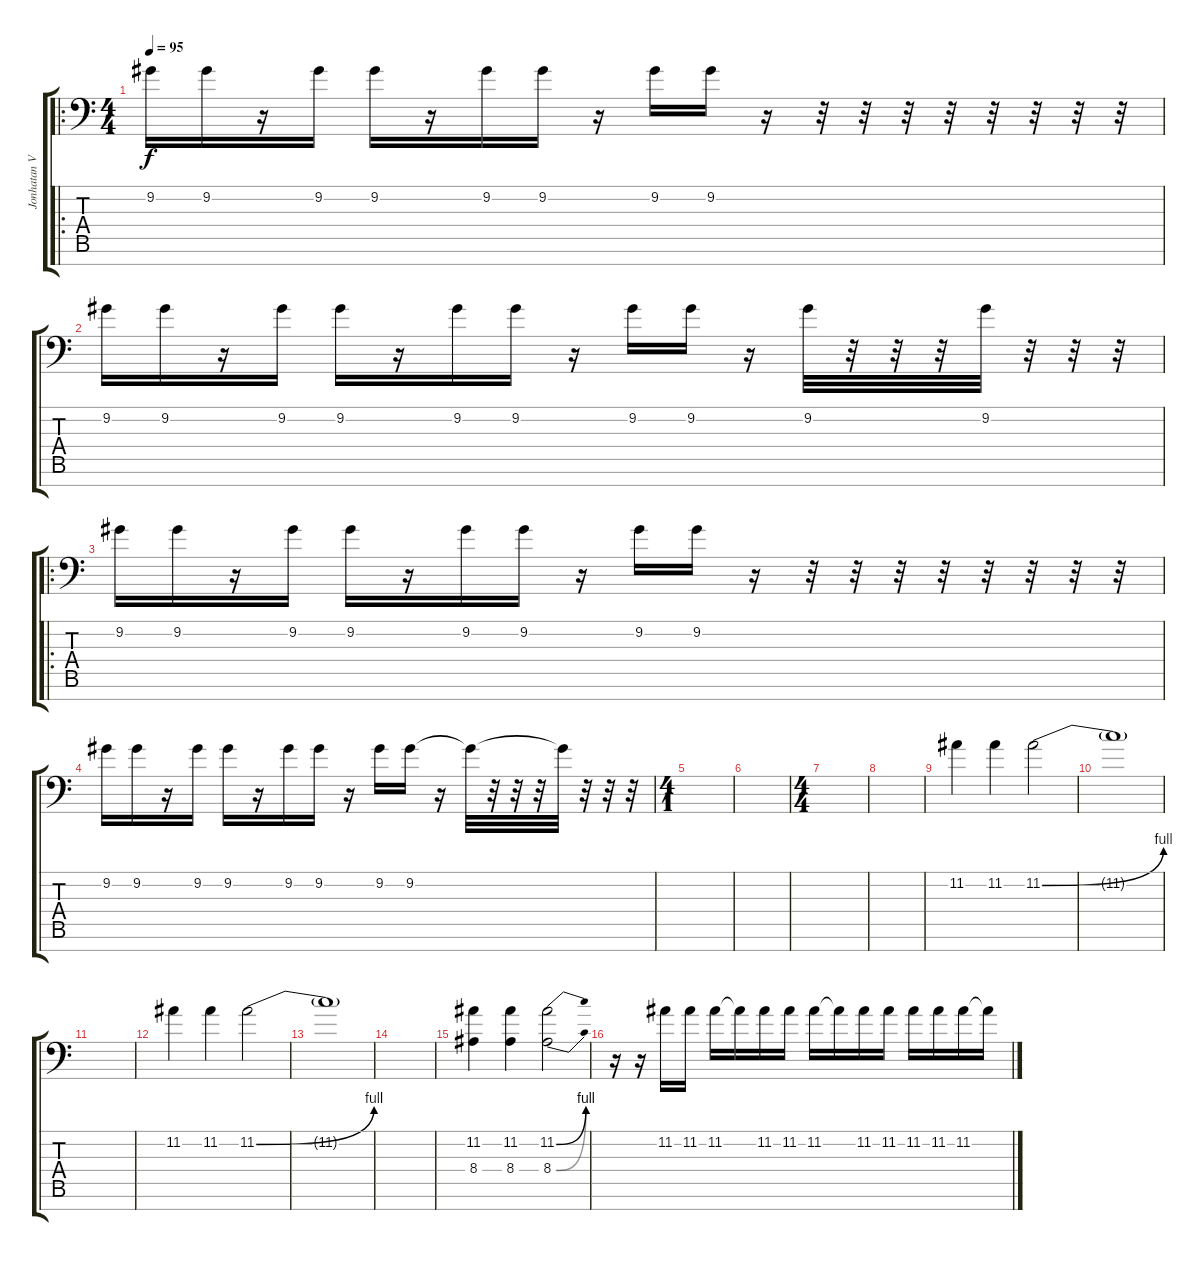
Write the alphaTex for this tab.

\track ("Jonhatan Vocal" "Jonhatan V") {instrument lead8bassandlead}
\staff {score tabs}
\tuning (E4 B3 G3 D3 A2 E2 C-1) {hide}
\ro
\ts (4 4)
\tempo 95
\clef f4
\ks c
9.2.16{dy f} 9.2.16 r.16 9.2.16 9.2.16 r.16 9.2.16 9.2.16 r.16 9.2.16 9.2.16 r.16 r.32 r.32 r.32 r.32 r.32 r.32 r.32 r.32 |
9.2.16 9.2.16 r.16 9.2.16 9.2.16 r.16 9.2.16 9.2.16 r.16 9.2.16 9.2.16 r.16 9.2.32 r.32 r.32 r.32 9.2.32 r.32 r.32 r.32 |
\ro
9.2.16 9.2.16 r.16 9.2.16 9.2.16 r.16 9.2.16 9.2.16 r.16 9.2.16 9.2.16 r.16 r.32 r.32 r.32 r.32 r.32 r.32 r.32 r.32 |
9.2.16 9.2.16 r.16 9.2.16 9.2.16 r.16 9.2.16 9.2.16 r.16 9.2.16 9.2.16 r.16 9.2{t}.32 r.32 r.32 r.32 9.2{t}.32 r.32 r.32 r.32 |
\ts (4 1)
|
|
\ts (4 4)
|
|
11.2.4 11.2.4 11.2{be (bend 0 0 60 4)}.2 |
11.2{t}.1 |
|
11.2.4 11.2.4 11.2{be (bend 0 0 60 4)}.2 |
11.2{t}.1 |
|
(11.2 8.4).4 (11.2 8.4).4 (11.2{be (bend 0 0 60 4)} 8.4{be (bend 0 0 60 4)}).2 |
r.16 r.16 11.2.16 11.2.16 11.2.16 11.2{t}.16 11.2.16 11.2.16 11.2.16 11.2{t}.16 11.2.16 11.2.16 11.2.16 11.2.16 11.2.16 11.2{t}.16
